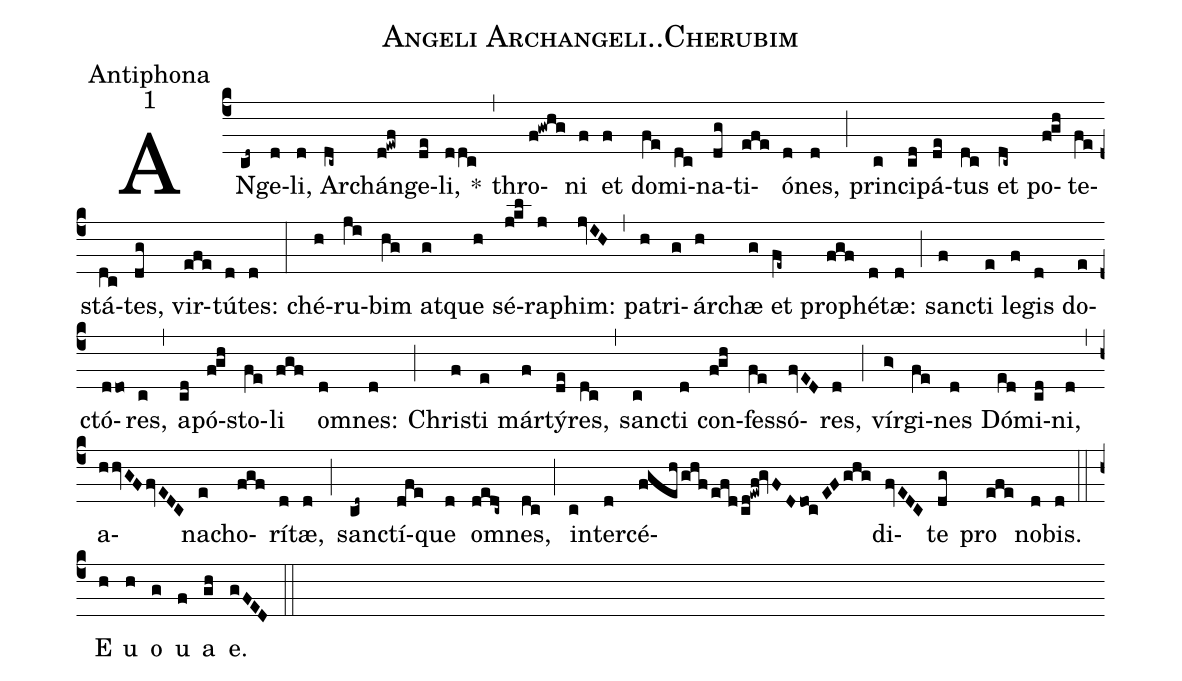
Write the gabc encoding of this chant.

name:Angeli Archangeli..Cherubim;
office-part:Antiphona;
mode:1;
%%
(c4)
AN(cd~)ge(d)li,(d) Ar(dc~)chán(d!ewf)ge(de)li,(ddc) *(,)
thro(f!gwhg)ni(f) et(f) do(fe)mi(dc)na(dg)ti(efe)ó(d)nes,(d) (;)
prin(c)ci(cd)pá(de)tus(dc) et(dc~) po(f!gh)te(fe)stá(dc)tes,(dg) vir(efe)tú(d)tes:(d) (:)
ché(h)ru(ji)bim(hg) at(g)que(h) sé(j!kl)ra(j)phim:(jvIH) (,)
pa(h)tri(g)ár(h)chæ(g) et(fe~) pro(fgf)phé(d)tæ:(d) (;)
san(f)cti(e) le(f)gis(d) do(e)ctó(ddo)res,(c) (,)
a(cd)pó(f!gh)sto(fe)li(fgf) o(d)mnes:(d) (;)
Chri(f)sti(e) már(f)tý(de)res,(dc) (,)
san(c)cti(d) con(f!gh)fes(fe)só(fvED)res,(d) (;)
vír(g>)gi(fe)nes(d) Dó(ed)mi(cd)ni,(d) (,)
a(hhvGFfvEDC)na(e)cho(fgf)rí(d)tæ,(d) (;)
san(cd~)ctí(dfe)que(d) om(dedc~)nes,(dc) (;)
in(c)ter(d)cé(fgeh/ghf/efd/cd!ewf!gvFDdoc/EFghg)di(fvEDC)te(dg) pro(efe) no(d)bis.(d) (::)
E(h) u(h) o(g) u(f) a(gh) e.(gFED) (::)
